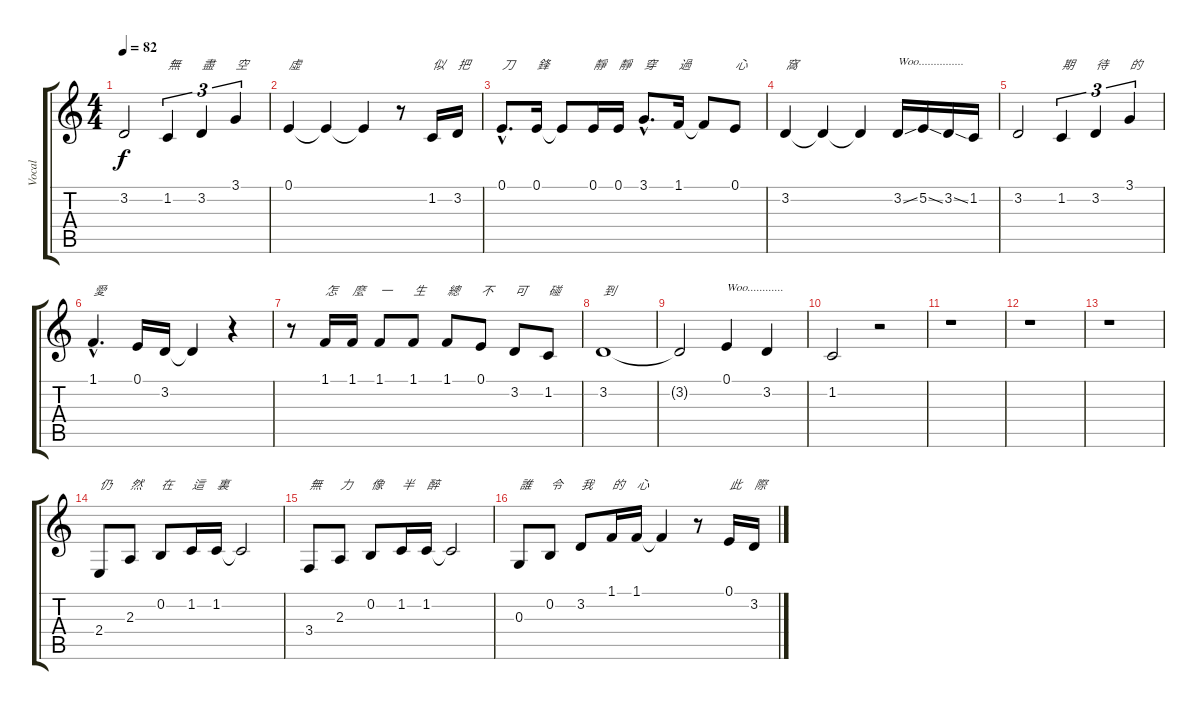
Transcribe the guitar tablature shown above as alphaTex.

\track ("Vocal" "Vocal") {instrument tenorsax}
\staff {score tabs}
\tuning (E4 B3 G3 D3 A2 E2) {hide}
\ts (4 4)
\tempo 82
\clef g2
\ks c
3.2{t}.2{dy f} 1.2.4{tu (3 2) txt "無"} 3.2.4{tu (3 2) txt "盡"} 3.1.4{tu (3 2) txt "空"} |
0.1.4{txt "虛"} 0.1{t}.4 0.1{t}.4 r.8 1.2.16{txt "似"} 3.2.16{txt "把"} |
0.1{hac}.8{d txt "刀"} 0.1.16{txt "鋒"} 0.1{t}.8 0.1.16{txt "靜"} 0.1.16{txt "靜"} 3.1{hac}.8{d txt "穿"} 1.1.16{txt "過"} 1.1{t}.8 0.1.8{txt "心"} |
3.2.4{txt "窩"} 3.2{t}.4 3.2{t}.4 3.2{ss}.16{txt "Woo..............."} 5.2{ss}.16 3.2{ss}.16 1.2.16 |
3.2.2 1.2.4{tu (3 2) txt "期"} 3.2.4{tu (3 2) txt "待"} 3.1.4{tu (3 2) txt "的"} |
1.1{hac}.4{d txt "愛"} 0.1.16 3.2.16 3.2{t}.4 r.4 |
r.8 1.1.16{txt "怎"} 1.1.16{txt "麼"} 1.1.8{txt "一"} 1.1.8{txt "生"} 1.1.8{txt "總"} 0.1.8{txt "不"} 3.2.8{txt "可"} 1.2.8{txt "碰"} |
3.2.1{txt "到"} |
3.2{t}.2 0.1.4{txt "Woo............"} 3.2.4 |
1.2.2 r.2 |
r.1 |
r.1 |
r.1 |
2.4.8{txt "仍"} 2.3.8{txt "然"} 0.2.8{txt "在"} 1.2.16{txt "這"} 1.2.16{txt "裏"} 1.2{t}.2 |
3.4.8{txt "無"} 2.3.8{txt "力"} 0.2.8{txt "像"} 1.2.16{txt "半"} 1.2.16{txt "醉"} 1.2{t}.2 |
0.3.8{txt "誰"} 0.2.8{txt "令"} 3.2.8{txt "我"} 1.1.16{txt "的"} 1.1.16{txt "心"} 1.1{t}.4 r.8 0.1.16{txt "此"} 3.2.16{txt "際"}
